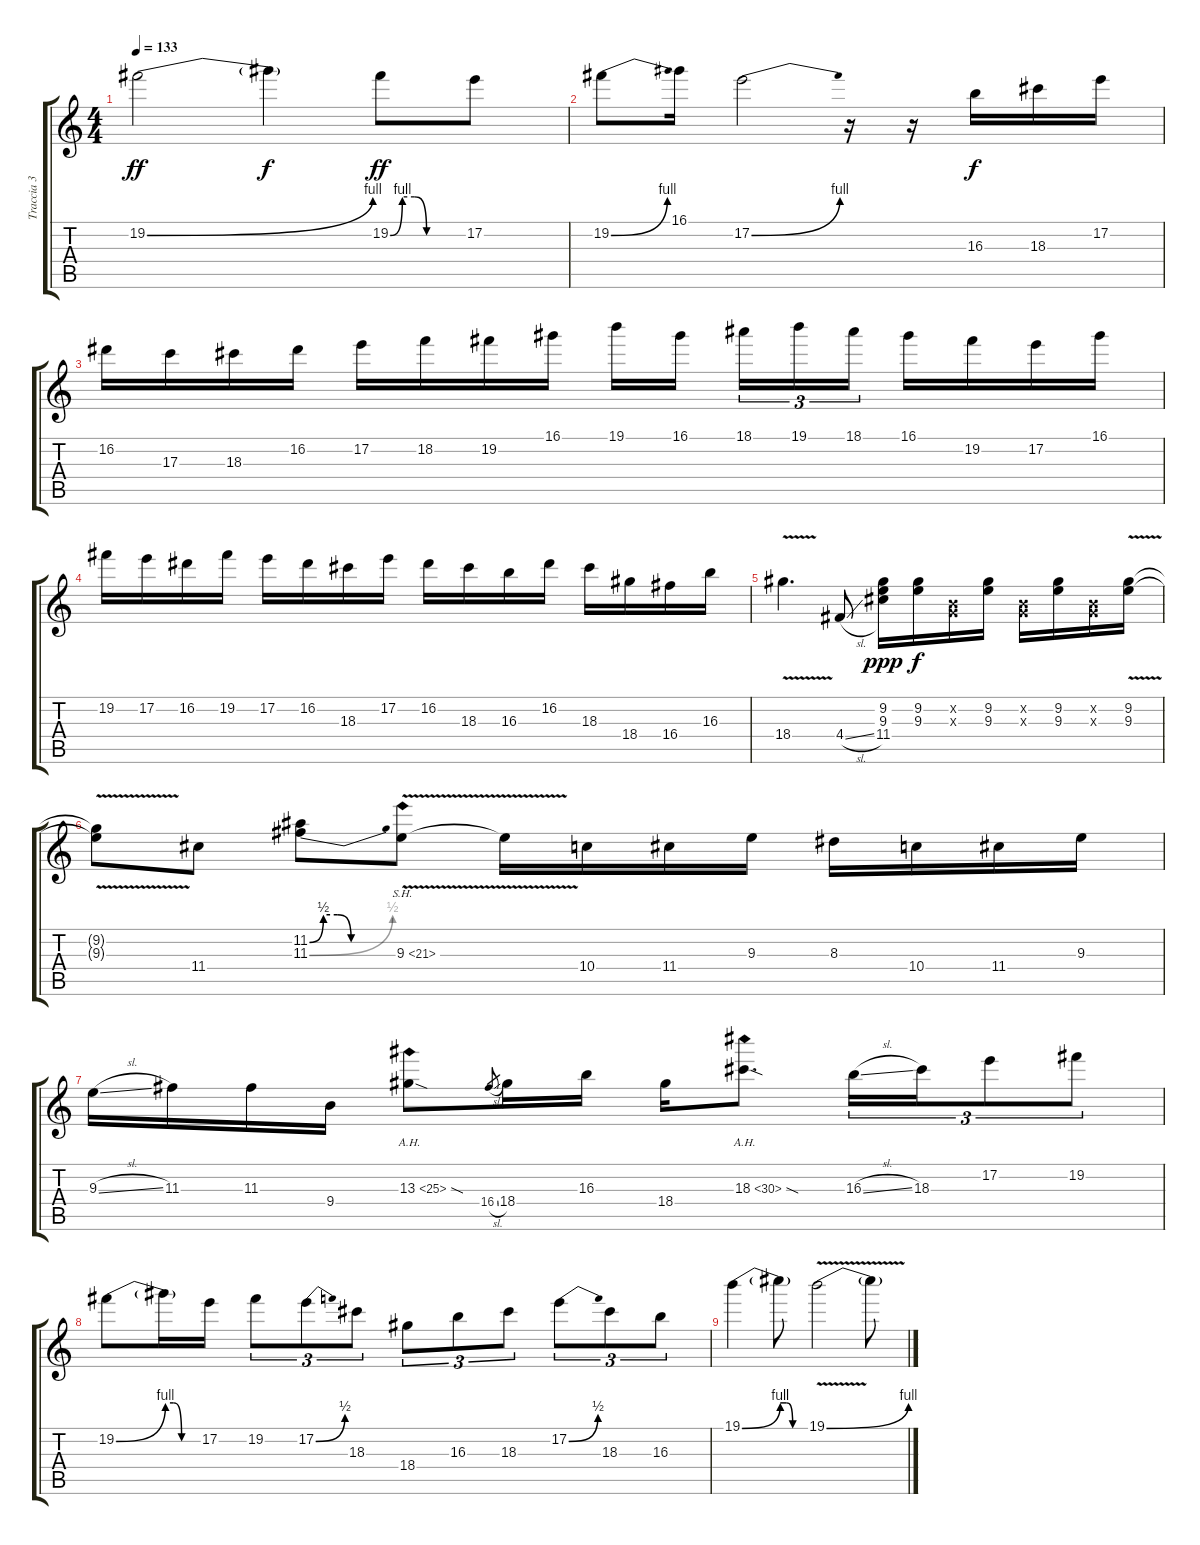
\track ("Traccia 3" "Traccia 3") {instrument distortionguitar}
\staff {score tabs}
\tuning (E4 B3 G3 D3 A2 E2) {hide}
\ts (4 4)
\tempo 133
\clef g2
\ks c
19.2{be (bend 0 0 60 4)}.2{dy ff} 19.2{t}.4{dy f} 19.2{be (custom 0 0 10 4 20 4 30 0 60 0)}.8{dy ff} 17.2.8 |
19.2{be (bend 0 0 60 4)}.8 16.1.16 17.2{be (bend 0 0 60 4)}.2 r.16 r.16 16.3.16{dy f} 18.3.16 17.2.16 |
16.2.16 17.3.16 18.3.16 16.2.16 17.2.16 18.2.16 19.2.16 16.1.16 19.1.16 16.1.16{beam splitsecondary} 18.1.16{tu (3 2)} 19.1.16{tu (3 2)} 18.1.16{tu (3 2)} 16.1.16 19.2.16 17.2.16 16.1.16 |
19.2.16 17.2.16 16.2.16 19.2.16 17.2.16 16.2.16 18.3.16 17.2.16 16.2.16 18.3.16 16.3.16 16.2.16 18.3.16 18.4.16 16.4.16 16.3.16 |
18.4{v}.4{d} 4.4{sl}.8 (9.2 9.3 11.4).16{dy ppp} (9.2 9.3).16{dy f} (0.2{x} 0.3{x}).16 (9.2 9.3).16 (0.2{x} 0.3{x}).16 (9.2 9.3).16 (0.2{x} 0.3{x}).16 (9.2{v} 9.3).16 |
(9.2{t} 9.3{t}).8 11.4.8 (11.2{be (custom 0 0 10 2 20 2 30 0 60 0)} 11.3{be (bend 0 0 60 2)}).8 9.3{sh 12 v}.8 9.3{t}.16 10.4.16 11.4.16 9.3.16 8.3.16 10.4.16 11.4.16 9.3.16 |
9.3{sl}.16 11.3.16 11.3.16 9.4.16 13.3{ah 12 sod}.8 16.4{sl}.8{gr} 18.4.16 16.3.16 18.4.16 18.3{ah 12 sod}.8{d} 16.3{sl}.16{tu (3 2)} 18.3.16{tu (3 2)} 17.2.8{tu (3 2)} 19.2.8{tu (3 2)} |
19.2{be (bend 0 0 60 4)}.8 19.2{be (custom 0 4 15 4 30 0 60 0) t}.16 17.2.16 19.2.8{tu (3 2)} 17.2{be (bend 0 0 60 2)}.8{tu (3 2)} 18.3.8{tu (3 2)} 18.4.8{tu (3 2)} 16.3.8{tu (3 2)} 18.3.8{tu (3 2)} 17.2{be (bend 0 0 60 2)}.8{tu (3 2)} 18.3.8{tu (3 2)} 16.3.8{tu (3 2)} |
19.1{be (bend 0 0 60 4)}.4 19.1{be (custom 0 4 15 4 30 0 60 0) t}.8 19.1{be (bend 0 0 60 4) v}.2 19.1{t}.8
